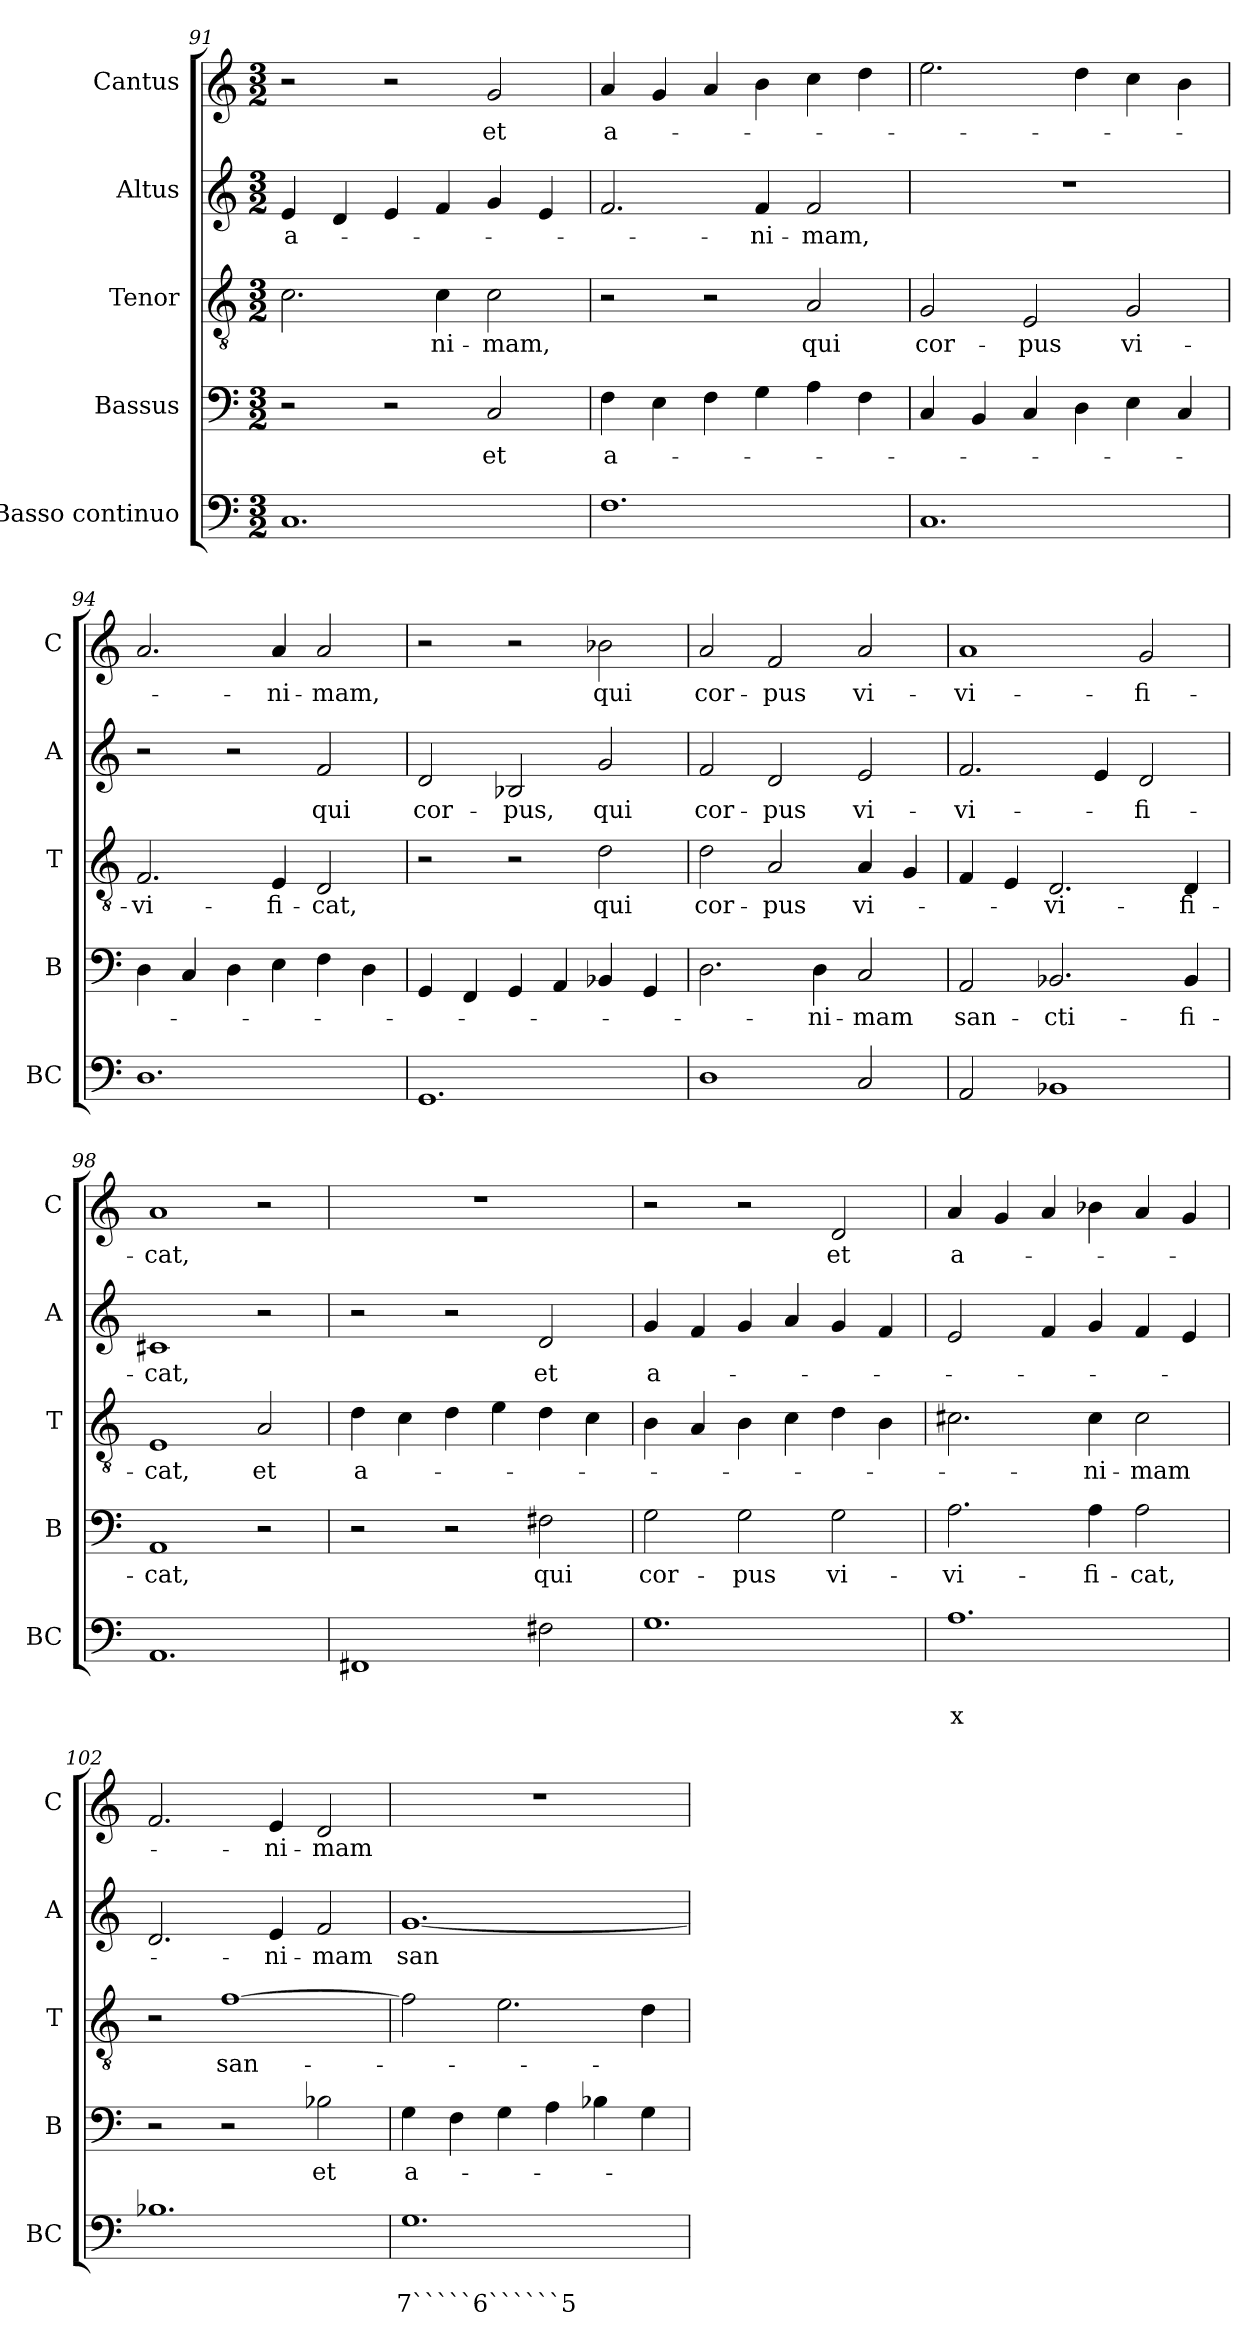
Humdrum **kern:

**kern	**text	**text	**kern	**text	**kern	**text	**kern	**text	**kern	**text
*part5	*part5	*part5	*part4	*part4	*part3	*part3	*part2	*part2	*part1	*part1
*staff5	*staff5	*staff5	*staff4	*staff4	*staff3	*staff3	*staff2	*staff2	*staff1	*staff1
*I"Basso continuo	*	*	*I"Bassus	*	*I"Tenor	*	*I"Altus	*	*I"Cantus	*
*I'BC	*	*	*I'B	*	*I'T	*	*I'A	*	*I'C	*
*clefF4	*	*	*clefF4	*	*clefGv2	*	*clefG2	*	*clefG2	*
*k[]	*	*	*k[]	*	*k[]	*	*k[]	*	*k[]	*
*C:	*	*	*C:	*	*C:	*	*C:	*	*C:	*
*M3/2	*	*	*M3/2	*	*M3/2	*	*M3/2	*	*M3/2	*
=91	=91	=91	=91	=91	=91	=91	=91	=91	=91	=91
!	!	!	!	!	!	!	!	!LO:LY:b	!	!
1.C	.	.	2r	.	2.c\	.	4e/	a-	2r	.
.	.	.	.	.	.	.	4d/	.	.	.
.	.	.	2r	.	.	.	4e/	.	2r	.
!	!	!	!	!	!	!LO:LY:b	!	!	!	!
.	.	.	.	.	4c\	-ni-	4f/	.	.	.
!	!	!	!	!LO:LY:b	!	!LO:LY:b	!	!	!	!LO:LY:b
.	.	.	2C/	et	2c\	-mam,	4g/	.	2g/	et
.	.	.	.	.	.	.	4e/	.	.	.
=92	=92	=92	=92	=92	=92	=92	=92	=92	=92	=92
!	!	!	!	!LO:LY:b	!	!	!	!	!	!LO:LY:b
1.F	.	.	4F\	a-	2r	.	2.f/	.	4a/	a-
.	.	.	4E\	.	.	.	.	.	4g/	.
.	.	.	4F\	.	2r	.	.	.	4a/	.
!	!	!	!	!	!	!	!	!LO:LY:b	!	!
.	.	.	4G\	.	.	.	4f/	-ni-	4b\	.
!	!	!	!	!	!	!LO:LY:b	!	!LO:LY:b	!	!
.	.	.	4A\	.	2A/	qui	2f/	-mam,	4cc\	.
.	.	.	4F\	.	.	.	.	.	4dd\	.
=93	=93	=93	=93	=93	=93	=93	=93	=93	=93	=93
!	!	!	!	!	!	!LO:LY:b	!	!	!	!
1.C	.	.	4C/	.	2G/	cor-	1.r	.	2.ee\	.
.	.	.	4BB/	.	.	.	.	.	.	.
!	!	!	!	!	!	!LO:LY:b	!	!	!	!
.	.	.	4C/	.	2E/	-pus	.	.	.	.
.	.	.	4D\	.	.	.	.	.	4dd\	.
!	!	!	!	!	!	!LO:LY:b	!	!	!	!
.	.	.	4E\	.	2G/	vi-	.	.	4cc\	.
.	.	.	4C/	.	.	.	.	.	4b\	.
=94	=94	=94	=94	=94	=94	=94	=94	=94	=94	=94
!	!	!	!	!	!	!LO:LY:b	!	!	!	!
1.D	.	.	4D\	.	2.F/	-vi-	2r	.	2.a/	.
.	.	.	4C/	.	.	.	.	.	.	.
.	.	.	4D\	.	.	.	2r	.	.	.
!	!	!	!	!	!	!LO:LY:b	!	!	!	!LO:LY:b
.	.	.	4E\	.	4E/	-fi-	.	.	4a/	-ni-
!	!	!	!	!	!	!LO:LY:b	!	!LO:LY:b	!	!LO:LY:b
.	.	.	4F\	.	2D/	-cat,	2f/	qui	2a/	-mam,
.	.	.	4D\	.	.	.	.	.	.	.
!!LO:PB:g=z
=95	=95	=95	=95	=95	=95	=95	=95	=95	=95	=95
!	!	!	!	!	!	!	!	!LO:LY:b	!	!
1.GG	.	.	4GG/	.	2r	.	2d/	cor-	2r	.
.	.	.	4FF/	.	.	.	.	.	.	.
!	!	!	!	!	!	!	!	!LO:LY:b	!	!
.	.	.	4GG/	.	2r	.	2B-X/	-pus,	2r	.
.	.	.	4AA/	.	.	.	.	.	.	.
!	!	!	!	!	!	!LO:LY:b	!	!LO:LY:b	!	!LO:LY:b
.	.	.	4BB-X/	.	2d\	qui	2g/	qui	2b-X\	qui
.	.	.	4GG/	.	.	.	.	.	.	.
=96	=96	=96	=96	=96	=96	=96	=96	=96	=96	=96
!	!	!	!	!	!	!LO:LY:b	!	!LO:LY:b	!	!LO:LY:b
1D	.	.	2.D\	.	2d\	cor-	2f/	cor-	2a/	cor-
!	!	!	!	!	!	!LO:LY:b	!	!LO:LY:b	!	!LO:LY:b
.	.	.	.	.	2A/	-pus	2d/	-pus	2f/	-pus
!	!	!	!	!LO:LY:b	!	!	!	!	!	!
.	.	.	4D\	-ni-	.	.	.	.	.	.
!	!	!	!	!LO:LY:b	!	!LO:LY:b	!	!LO:LY:b	!	!LO:LY:b
2C/	.	.	2C/	-mam	4A/	vi-	2e/	vi-	2a/	vi-
.	.	.	.	.	4G/	.	.	.	.	.
=97	=97	=97	=97	=97	=97	=97	=97	=97	=97	=97
!	!	!	!	!LO:LY:b	!	!	!	!LO:LY:b	!	!LO:LY:b
2AA/	.	.	2AA/	san-	4F/	.	2.f/	-vi-	1a	-vi-
.	.	.	.	.	4E/	.	.	.	.	.
!	!	!	!	!LO:LY:b	!	!LO:LY:b	!	!	!	!
1BB-X	.	.	2.BB-X/	-cti-	2.D/	-vi-	.	.	.	.
.	.	.	.	.	.	.	4e/	.	.	.
!	!	!	!	!	!	!	!	!LO:LY:b	!	!LO:LY:b
.	.	.	.	.	.	.	2d/	-fi-	2g/	-fi-
!	!	!	!	!LO:LY:b	!	!LO:LY:b	!	!	!	!
.	.	.	4BB-/	-fi-	4D/	-fi-	.	.	.	.
=98	=98	=98	=98	=98	=98	=98	=98	=98	=98	=98
!	!	!	!	!LO:LY:b	!	!LO:LY:b	!	!LO:LY:b	!	!LO:LY:b
1.AA	.	.	1AA	-cat,	1E	-cat,	1c#X	-cat,	1a	-cat,
!	!	!	!	!	!	!LO:LY:b	!	!	!	!
.	.	.	2r	.	2A/	et	2r	.	2r	.
=99	=99	=99	=99	=99	=99	=99	=99	=99	=99	=99
!	!	!	!	!	!	!LO:LY:b	!	!	!	!
1FF#X	.	.	2r	.	4d\	a-	2r	.	1.r	.
.	.	.	.	.	4c\	.	.	.	.	.
.	.	.	2r	.	4d\	.	2r	.	.	.
.	.	.	.	.	4e\	.	.	.	.	.
!	!	!	!	!LO:LY:b	!	!	!	!LO:LY:b	!	!
2F#X\	.	.	2F#X\	qui	4d\	.	2d/	et	.	.
.	.	.	.	.	4c\	.	.	.	.	.
=100	=100	=100	=100	=100	=100	=100	=100	=100	=100	=100
!	!	!	!	!LO:LY:b	!	!	!	!LO:LY:b	!	!
1.G	.	.	2G\	cor-	4B\	.	4g/	a-	2r	.
.	.	.	.	.	4A/	.	4f/	.	.	.
!	!	!	!	!LO:LY:b	!	!	!	!	!	!
.	.	.	2G\	-pus	4B\	.	4g/	.	2r	.
.	.	.	.	.	4c\	.	4a/	.	.	.
!	!	!	!	!LO:LY:b	!	!	!	!	!	!LO:LY:b
.	.	.	2G\	vi-	4d\	.	4g/	.	2d/	et
.	.	.	.	.	4B\	.	4f/	.	.	.
=101	=101	=101	=101	=101	=101	=101	=101	=101	=101	=101
!	!	!LO:LY:b	!	!LO:LY:b	!	!	!	!	!	!LO:LY:b
1.A	.	x	2.A\	-vi-	2.c#X\	.	2e/	.	4a/	a-
.	.	.	.	.	.	.	.	.	4g/	.
.	.	.	.	.	.	.	4f/	.	4a/	.
!	!	!	!	!LO:LY:b	!	!LO:LY:b	!	!	!	!
.	.	.	4A\	-fi-	4c#\	-ni-	4g/	.	4b-X\	.
!	!	!	!	!LO:LY:b	!	!LO:LY:b	!	!	!	!
.	.	.	2A\	-cat,	2c#\	-mam	4f/	.	4a/	.
.	.	.	.	.	.	.	4e/	.	4g/	.
!!LO:LB:g=z
=102	=102	=102	=102	=102	=102	=102	=102	=102	=102	=102
1.B-X	.	.	2r	.	2r	.	2.d/	.	2.f/	.
!	!	!	!	!	!	!LO:LY:b	!	!	!	!
.	.	.	2r	.	[1f	san-	.	.	.	.
!	!	!	!	!	!	!	!	!LO:LY:b	!	!LO:LY:b
.	.	.	.	.	.	.	4e/	-ni-	4e/	-ni-
!	!	!	!	!LO:LY:b	!	!	!	!LO:LY:b	!	!LO:LY:b
.	.	.	2B-X\	et	.	.	2f/	-mam	2d/	-mam
=103	=103	=103	=103	=103	=103	=103	=103	=103	=103	=103
!	!	!LO:LY:b	!	!LO:LY:b	!	!	!	!LO:LY:b	!	!
1.G	.	7`````6``````5	4G\	a-	2f\]	.	[1.g	san-	1.r	.
.	.	.	4F\	.	.	.	.	.	.	.
.	.	.	4G\	.	2.e\	.	.	.	.	.
.	.	.	4A\	.	.	.	.	.	.	.
.	.	.	4B-X\	.	.	.	.	.	.	.
.	.	.	4G\	.	4d\	.	.	.	.	.
=	=	=	=	=	=	=	=	=	=	=
*-	*-	*-	*-	*-	*-	*-	*-	*-	*-	*-
